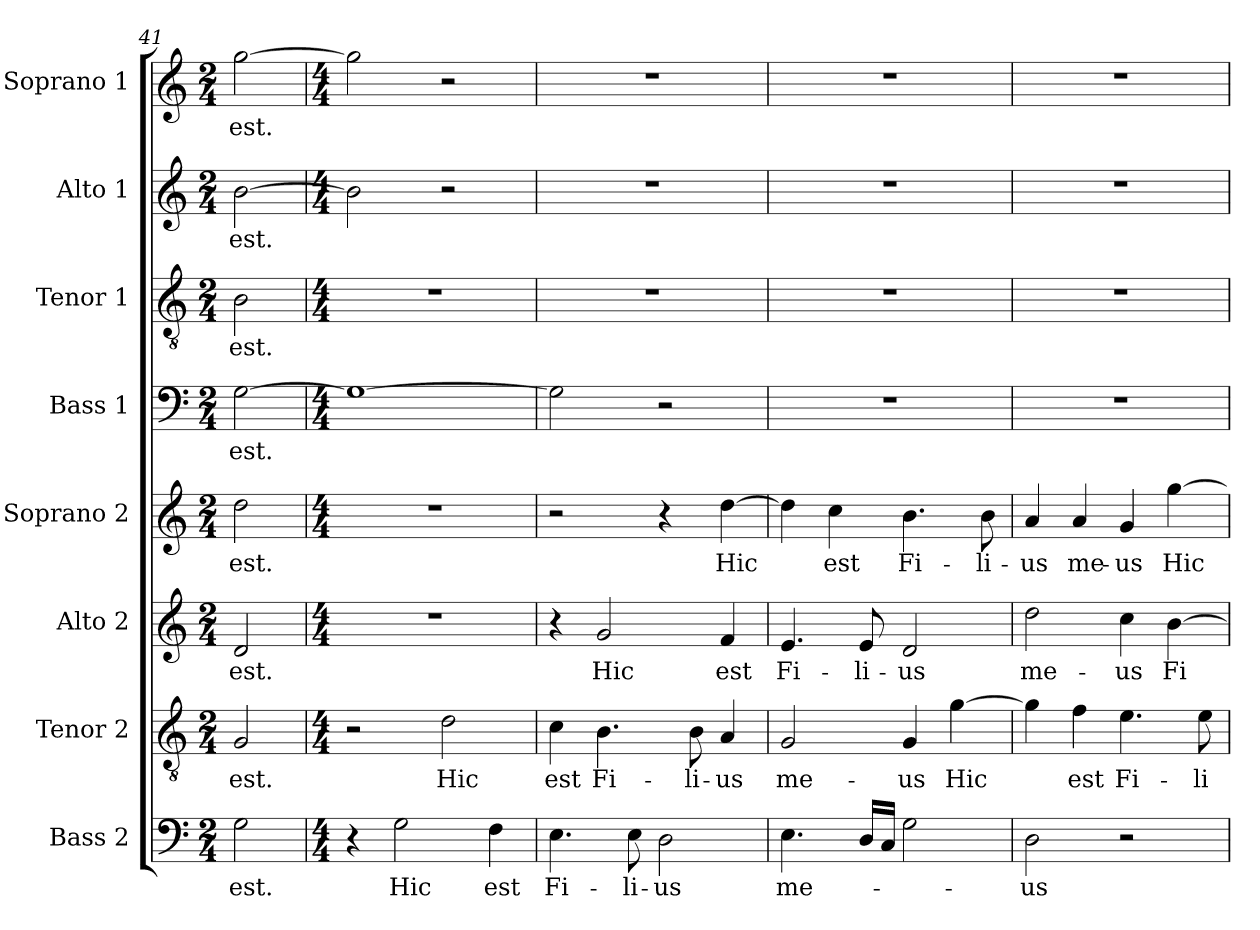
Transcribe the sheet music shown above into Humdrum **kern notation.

**kern	**text	**kern	**text	**kern	**text	**kern	**text	**kern	**text	**kern	**text	**kern	**text	**kern	**text
*part8	*part8	*part7	*part7	*part6	*part6	*part5	*part5	*part4	*part4	*part3	*part3	*part2	*part2	*part1	*part1
*staff8	*staff8	*staff7	*staff7	*staff6	*staff6	*staff5	*staff5	*staff4	*staff4	*staff3	*staff3	*staff2	*staff2	*staff1	*staff1
*I"Bass 2	*	*I"Tenor 2	*	*I"Alto 2	*	*I"Soprano 2	*	*I"Bass 1	*	*I"Tenor 1	*	*I"Alto 1	*	*I"Soprano 1	*
*I'B 2	*	*I'T 2	*	*I'A 2	*	*I'S 2	*	*I'B 1	*	*I'T 1	*	*I'A 1	*	*I'S 1	*
*clefF4	*	*clefGv2	*	*clefG2	*	*clefG2	*	*clefF4	*	*clefGv2	*	*clefG2	*	*clefG2	*
*k[]	*	*k[]	*	*k[]	*	*k[]	*	*k[]	*	*k[]	*	*k[]	*	*k[]	*
*C:	*	*C:	*	*C:	*	*C:	*	*C:	*	*C:	*	*C:	*	*C:	*
*M2/4	*	*M2/4	*	*M2/4	*	*M2/4	*	*M2/4	*	*M2/4	*	*M2/4	*	*M2/4	*
=41	=41	=41	=41	=41	=41	=41	=41	=41	=41	=41	=41	=41	=41	=41	=41
!	!LO:LY:b	!	!LO:LY:b	!	!LO:LY:b	!	!LO:LY:b	!	!LO:LY:b	!	!LO:LY:b	!	!LO:LY:b	!	!LO:LY:b
2G\	est.	2G/	est.	2d/	est.	2dd\	est.	[2G\	est.	2B\	est.	[2b\	est.	[2gg\	est.
!!LO:PB:g=z
=42	=42	=42	=42	=42	=42	=42	=42	=42	=42	=42	=42	=42	=42	=42	=42
*M4/4	*	*M4/4	*	*M4/4	*	*M4/4	*	*M4/4	*	*M4/4	*	*M4/4	*	*M4/4	*
4r	.	2r	.	1r	.	1r	.	1G_	.	1r	.	2b\]	.	2gg\]	.
!	!LO:LY:b	!	!	!	!	!	!	!	!	!	!	!	!	!	!
2G\	Hic	.	.	.	.	.	.	.	.	.	.	.	.	.	.
!	!	!	!LO:LY:b	!	!	!	!	!	!	!	!	!	!	!	!
.	.	2d\	Hic	.	.	.	.	.	.	.	.	2r	.	2r	.
!	!LO:LY:b	!	!	!	!	!	!	!	!	!	!	!	!	!	!
4F\	est	.	.	.	.	.	.	.	.	.	.	.	.	.	.
=43	=43	=43	=43	=43	=43	=43	=43	=43	=43	=43	=43	=43	=43	=43	=43
!	!LO:LY:b	!	!LO:LY:b	!	!	!	!	!	!	!	!	!	!	!	!
4.E\	Fi-	4c\	est	4r	.	2r	.	2G\]	.	1r	.	1r	.	1r	.
!	!	!	!LO:LY:b	!	!LO:LY:b	!	!	!	!	!	!	!	!	!	!
.	.	4.B\	Fi-	2g/	Hic	.	.	.	.	.	.	.	.	.	.
!	!LO:LY:b	!	!	!	!	!	!	!	!	!	!	!	!	!	!
8E\	-li-	.	.	.	.	.	.	.	.	.	.	.	.	.	.
!	!LO:LY:b	!	!	!	!	!	!	!	!	!	!	!	!	!	!
2D\	-us	.	.	.	.	4r	.	2r	.	.	.	.	.	.	.
!	!	!	!LO:LY:b	!	!	!	!	!	!	!	!	!	!	!	!
.	.	8B\	-li-	.	.	.	.	.	.	.	.	.	.	.	.
!	!	!	!LO:LY:b	!	!LO:LY:b	!	!LO:LY:b	!	!	!	!	!	!	!	!
.	.	4A/	-us	4f/	est	[4dd\	Hic	.	.	.	.	.	.	.	.
=44	=44	=44	=44	=44	=44	=44	=44	=44	=44	=44	=44	=44	=44	=44	=44
!	!LO:LY:b	!	!LO:LY:b	!	!LO:LY:b	!	!	!	!	!	!	!	!	!	!
4.E\	me-	2G/	me-	4.e/	Fi-	4dd\]	.	1r	.	1r	.	1r	.	1r	.
!	!	!	!	!	!	!	!LO:LY:b	!	!	!	!	!	!	!	!
.	.	.	.	.	.	4cc\	est	.	.	.	.	.	.	.	.
!	!	!	!	!	!LO:LY:b	!	!	!	!	!	!	!	!	!	!
16D/LL	.	.	.	8e/	-li-	.	.	.	.	.	.	.	.	.	.
16C/JJ	.	.	.	.	.	.	.	.	.	.	.	.	.	.	.
!	!	!	!LO:LY:b	!	!LO:LY:b	!	!LO:LY:b	!	!	!	!	!	!	!	!
2G\	.	4G/	-us	2d/	-us	4.b\	Fi-	.	.	.	.	.	.	.	.
!	!	!	!LO:LY:b	!	!	!	!	!	!	!	!	!	!	!	!
.	.	[4g\	Hic	.	.	.	.	.	.	.	.	.	.	.	.
!	!	!	!	!	!	!	!LO:LY:b	!	!	!	!	!	!	!	!
.	.	.	.	.	.	8b\	-li-	.	.	.	.	.	.	.	.
=45	=45	=45	=45	=45	=45	=45	=45	=45	=45	=45	=45	=45	=45	=45	=45
!	!LO:LY:b	!	!	!	!LO:LY:b	!	!LO:LY:b	!	!	!	!	!	!	!	!
2D\	-us	4g\]	.	2dd\	me-	4a/	-us	1r	.	1r	.	1r	.	1r	.
!	!	!	!LO:LY:b	!	!	!	!LO:LY:b	!	!	!	!	!	!	!	!
.	.	4f\	est	.	.	4a/	me-	.	.	.	.	.	.	.	.
!	!	!	!LO:LY:b	!	!LO:LY:b	!	!LO:LY:b	!	!	!	!	!	!	!	!
2r	.	4.e\	Fi-	4cc\	-us	4g/	-us	.	.	.	.	.	.	.	.
!	!	!	!	!	!LO:LY:b	!	!LO:LY:b	!	!	!	!	!	!	!	!
.	.	.	.	[4b\	Fi-	[4gg\	Hic	.	.	.	.	.	.	.	.
!	!	!	!LO:LY:b	!	!	!	!	!	!	!	!	!	!	!	!
.	.	8e\	-li-	.	.	.	.	.	.	.	.	.	.	.	.
=	=	=	=	=	=	=	=	=	=	=	=	=	=	=	=
*-	*-	*-	*-	*-	*-	*-	*-	*-	*-	*-	*-	*-	*-	*-	*-
